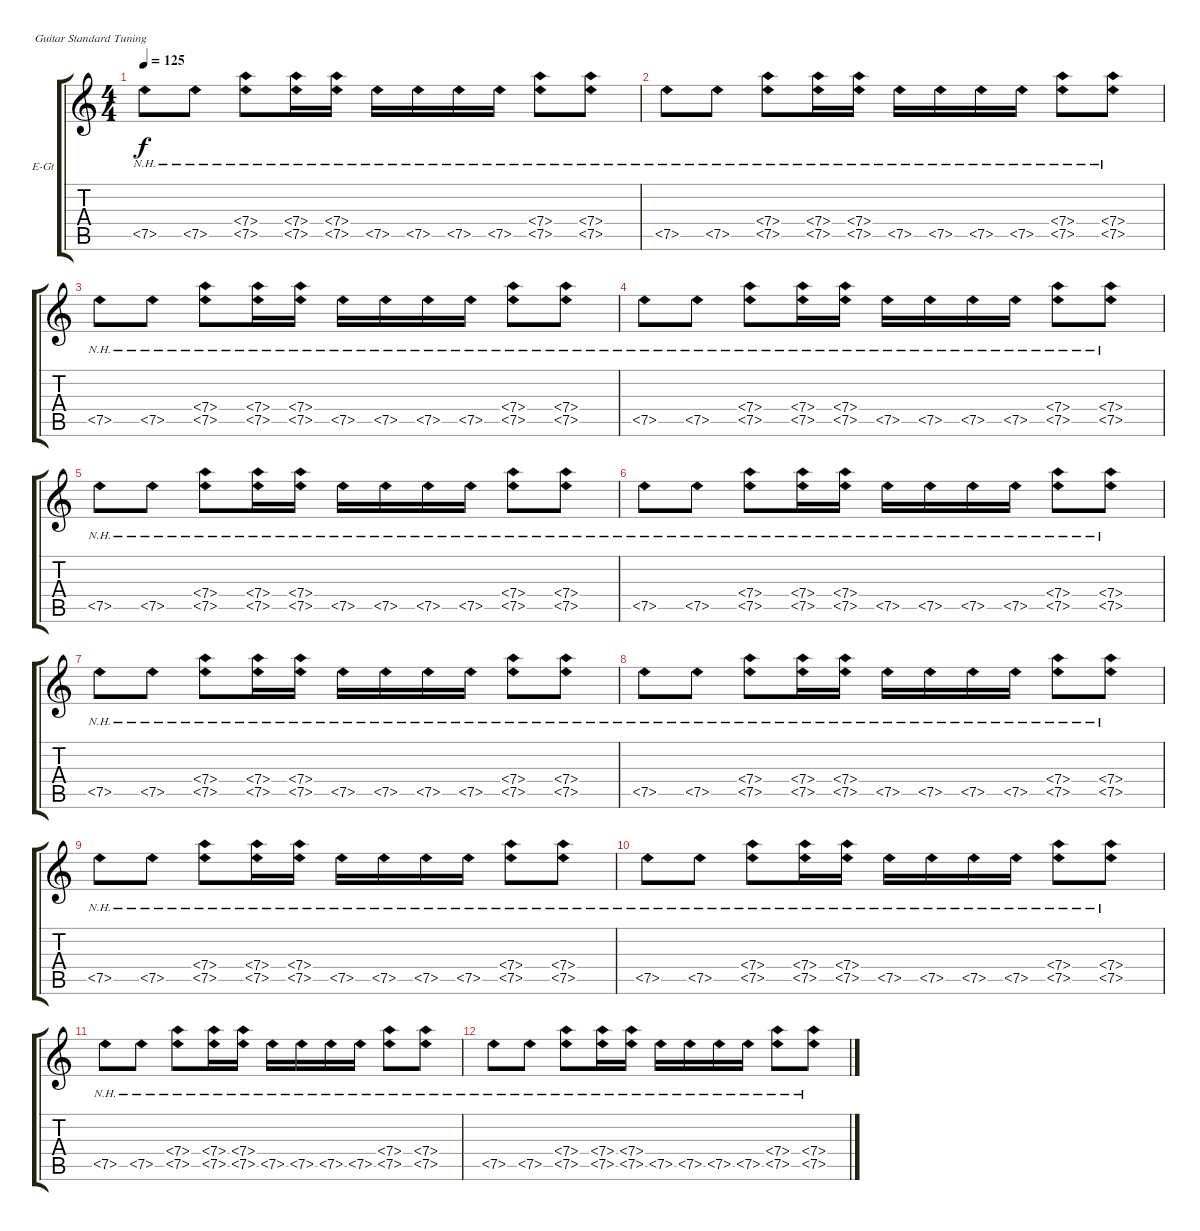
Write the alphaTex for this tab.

\defaultSystemsLayout 4
\bracketExtendMode groupsimilarinstruments
\firstSystemTrackNameOrientation horizontal
\otherSystemsTrackNameOrientation horizontal
\track ("Флажолет" "E-Gt") {instrument acousticguitarsteel}
\staff {score tabs}
\tuning (E4 B3 G3 D3 A2 E2)
\ts (4 4)
\tempo 125
\clef g2
\ks c
7.5{nh}.8{dy f} 7.5{nh}.8 (7.4{nh} 7.5{nh}).8 (7.4{nh} 7.5{nh}).16 (7.4{nh} 7.5{nh}).16 7.5{nh}.16 7.5{nh}.16 7.5{nh}.16 7.5{nh}.16 (7.4{nh} 7.5{nh}).8 (7.4{nh} 7.5{nh}).8 |
7.5{nh}.8 7.5{nh}.8 (7.4{nh} 7.5{nh}).8 (7.4{nh} 7.5{nh}).16 (7.4{nh} 7.5{nh}).16 7.5{nh}.16 7.5{nh}.16 7.5{nh}.16 7.5{nh}.16 (7.4{nh} 7.5{nh}).8 (7.4{nh} 7.5{nh}).8 |
7.5{nh}.8 7.5{nh}.8 (7.4{nh} 7.5{nh}).8 (7.4{nh} 7.5{nh}).16 (7.4{nh} 7.5{nh}).16 7.5{nh}.16 7.5{nh}.16 7.5{nh}.16 7.5{nh}.16 (7.4{nh} 7.5{nh}).8 (7.4{nh} 7.5{nh}).8 |
7.5{nh}.8 7.5{nh}.8 (7.4{nh} 7.5{nh}).8 (7.4{nh} 7.5{nh}).16 (7.4{nh} 7.5{nh}).16 7.5{nh}.16 7.5{nh}.16 7.5{nh}.16 7.5{nh}.16 (7.4{nh} 7.5{nh}).8 (7.4{nh} 7.5{nh}).8 |
7.5{nh}.8 7.5{nh}.8 (7.4{nh} 7.5{nh}).8 (7.4{nh} 7.5{nh}).16 (7.4{nh} 7.5{nh}).16 7.5{nh}.16 7.5{nh}.16 7.5{nh}.16 7.5{nh}.16 (7.4{nh} 7.5{nh}).8 (7.4{nh} 7.5{nh}).8 |
7.5{nh}.8 7.5{nh}.8 (7.4{nh} 7.5{nh}).8 (7.4{nh} 7.5{nh}).16 (7.4{nh} 7.5{nh}).16 7.5{nh}.16 7.5{nh}.16 7.5{nh}.16 7.5{nh}.16 (7.4{nh} 7.5{nh}).8 (7.4{nh} 7.5{nh}).8 |
7.5{nh}.8 7.5{nh}.8 (7.4{nh} 7.5{nh}).8 (7.4{nh} 7.5{nh}).16 (7.4{nh} 7.5{nh}).16 7.5{nh}.16 7.5{nh}.16 7.5{nh}.16 7.5{nh}.16 (7.4{nh} 7.5{nh}).8 (7.4{nh} 7.5{nh}).8 |
7.5{nh}.8 7.5{nh}.8 (7.4{nh} 7.5{nh}).8 (7.4{nh} 7.5{nh}).16 (7.4{nh} 7.5{nh}).16 7.5{nh}.16 7.5{nh}.16 7.5{nh}.16 7.5{nh}.16 (7.4{nh} 7.5{nh}).8 (7.4{nh} 7.5{nh}).8 |
7.5{nh}.8 7.5{nh}.8 (7.4{nh} 7.5{nh}).8 (7.4{nh} 7.5{nh}).16 (7.4{nh} 7.5{nh}).16 7.5{nh}.16 7.5{nh}.16 7.5{nh}.16 7.5{nh}.16 (7.4{nh} 7.5{nh}).8 (7.4{nh} 7.5{nh}).8 |
7.5{nh}.8 7.5{nh}.8 (7.4{nh} 7.5{nh}).8 (7.4{nh} 7.5{nh}).16 (7.4{nh} 7.5{nh}).16 7.5{nh}.16 7.5{nh}.16 7.5{nh}.16 7.5{nh}.16 (7.4{nh} 7.5{nh}).8 (7.4{nh} 7.5{nh}).8 |
7.5{nh}.8 7.5{nh}.8 (7.4{nh} 7.5{nh}).8 (7.4{nh} 7.5{nh}).16 (7.4{nh} 7.5{nh}).16 7.5{nh}.16 7.5{nh}.16 7.5{nh}.16 7.5{nh}.16 (7.4{nh} 7.5{nh}).8 (7.4{nh} 7.5{nh}).8 |
7.5{nh}.8 7.5{nh}.8 (7.4{nh} 7.5{nh}).8 (7.4{nh} 7.5{nh}).16 (7.4{nh} 7.5{nh}).16 7.5{nh}.16 7.5{nh}.16 7.5{nh}.16 7.5{nh}.16 (7.4{nh} 7.5{nh}).8 (7.4{nh} 7.5{nh}).8
